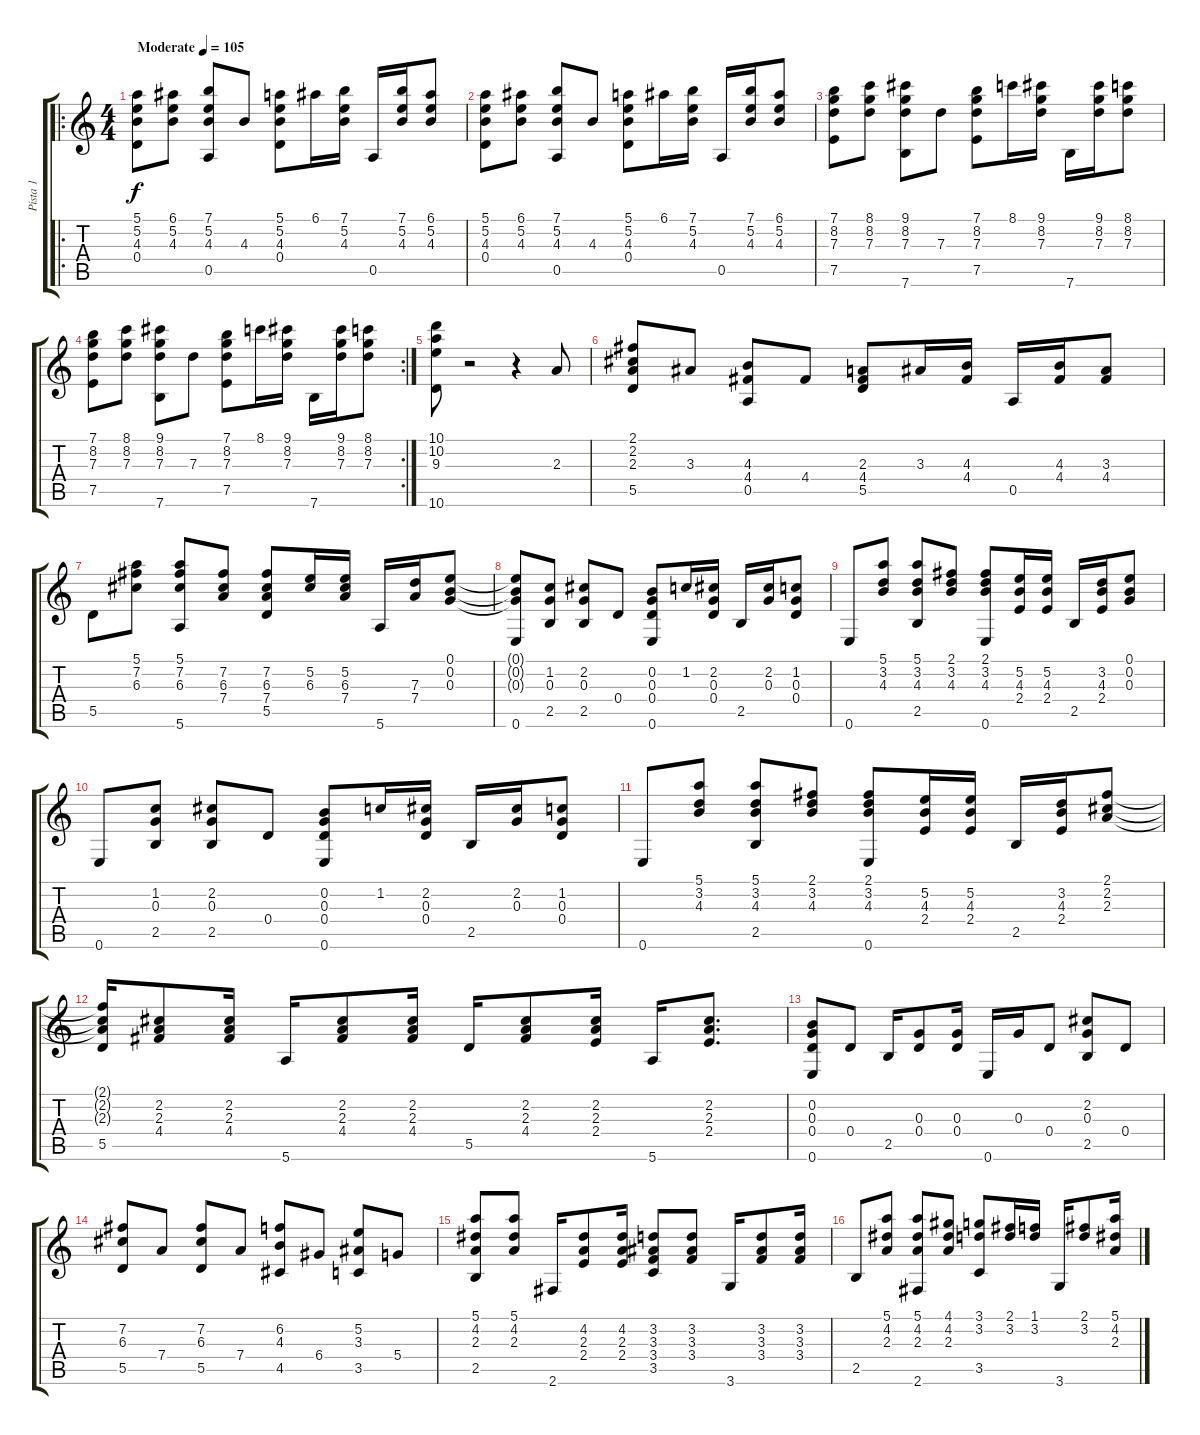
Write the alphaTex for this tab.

\track ("Pista 1" "Pista 1") {instrument acousticguitarnylon}
\staff {score tabs}
\tuning (E4 B3 G3 D3 A2 E2) {hide}
\ro
\ts (4 4)
\tempo (105 "Moderate")
\clef g2
\ks c
(5.1 5.2 4.3 0.4).8{dy f instrument acousticguitarnylon} (6.1 5.2 4.3).8 (7.1 5.2 4.3 0.5).8 4.3.8 (5.1 5.2 4.3 0.4).8 6.1.16 (7.1 5.2 4.3).16 0.5.16 (7.1 5.2 4.3).16 (6.1 5.2 4.3).8 |
(5.1 5.2 4.3 0.4).8 (6.1 5.2 4.3).8 (7.1 5.2 4.3 0.5).8 4.3.8 (5.1 5.2 4.3 0.4).8 6.1.16 (7.1 5.2 4.3).16 0.5.16 (7.1 5.2 4.3).16 (6.1 5.2 4.3).8 |
(7.1 8.2 7.3 7.5).8 (8.1 8.2 7.3).8 (9.1 8.2 7.3 7.6).8 7.3.8 (7.1 8.2 7.3 7.5).8 8.1.16 (9.1 8.2 7.3).16 7.6.16 (9.1 8.2 7.3).16 (8.1 8.2 7.3).8 |
\rc 2
(7.1 8.2 7.3 7.5).8 (8.1 8.2 7.3).8 (9.1 8.2 7.3 7.6).8 7.3.8 (7.1 8.2 7.3 7.5).8 8.1.16 (9.1 8.2 7.3).16 7.6.16 (9.1 8.2 7.3).16 (8.1 8.2 7.3).8 |
(10.1 10.2 9.3 10.6).8 r.2 r.4 2.3.8 |
(2.1 2.2 2.3 5.5).8 3.3.8 (4.3 4.4 0.5).8 4.4.8 (2.3 4.4 5.5).8 3.3.16 (4.3 4.4).16 0.5.16 (4.3 4.4).16 (3.3 4.4).8 |
5.5.8 (5.1 7.2 6.3).8 (5.1 7.2 6.3 5.6).8 (7.2 6.3 7.4).8 (7.2 6.3 7.4 5.5).8 (5.2 6.3).16 (5.2 6.3 7.4).16 5.6.16 (7.3 7.4).16 (0.1 0.2 0.3).8 |
(0.1{t} 0.2{t} 0.3{t} 0.6).8 (1.2 0.3 2.5).8 (2.2 0.3 2.5).8 0.4.8 (0.2 0.3 0.4 0.6).8 1.2.16 (2.2 0.3 0.4).16 2.5.16 (2.2 0.3).16 (1.2 0.3 0.4).8 |
0.6.8 (5.1 3.2 4.3).8 (5.1 3.2 4.3 2.5).8 (2.1 3.2 4.3).8 (2.1 3.2 4.3 0.6).8 (5.2 4.3 2.4).16 (5.2 4.3 2.4).16 2.5.16 (3.2 4.3 2.4).16 (0.1 0.2 0.3).8 |
0.6.8 (1.2 0.3 2.5).8 (2.2 0.3 2.5).8 0.4.8 (0.2 0.3 0.4 0.6).8 1.2.16 (2.2 0.3 0.4).16 2.5.16 (2.2 0.3).16 (1.2 0.3 0.4).8 |
0.6.8 (5.1 3.2 4.3).8 (5.1 3.2 4.3 2.5).8 (2.1 3.2 4.3).8 (2.1 3.2 4.3 0.6).8 (5.2 4.3 2.4).16 (5.2 4.3 2.4).16 2.5.16 (3.2 4.3 2.4).16 (2.1 2.2 2.3).8 |
(2.1{t} 2.2{t} 2.3{t} 5.5).16 (2.2 2.3 4.4).8 (2.2 2.3 4.4).16 5.6.16 (2.2 2.3 4.4).8 (2.2 2.3 4.4).16 5.5.16 (2.2 2.3 4.4).8 (2.2 2.3 2.4).16 5.6.16 (2.2 2.3 2.4).8{d} |
(0.2 0.3 0.4 0.6).8 0.4.8 2.5.16 (0.3 0.4).8 (0.3 0.4).16 0.6.16 0.3.16 0.4.8 (2.2 0.3 2.5).8 0.4.8 |
(7.2 6.3 5.5).8 7.4.8 (7.2 6.3 5.5).8 7.4.8 (6.2 4.3 4.5).8 6.4.8 (5.2 3.3 3.5).8 5.4.8 |
(5.1 4.2 2.3 2.5).8 (5.1 4.2 2.3).8 2.6.16 (4.2 2.3 2.4).8 (4.2 2.3 2.4).16 (3.2 3.3 3.4 3.5).8 (3.2 3.3 3.4).8 3.6.16 (3.2 3.3 3.4).8 (3.2 3.3 3.4).16 |
2.5.8 (5.1 4.2 2.3).8 (5.1 4.2 2.3 2.6).8 (4.1 4.2 2.3).8 (3.1 3.2 3.5).8 (2.1 3.2).16 (1.1 3.2).16 3.6.16 (2.1 3.2).8 (5.1 4.2 2.3).16
